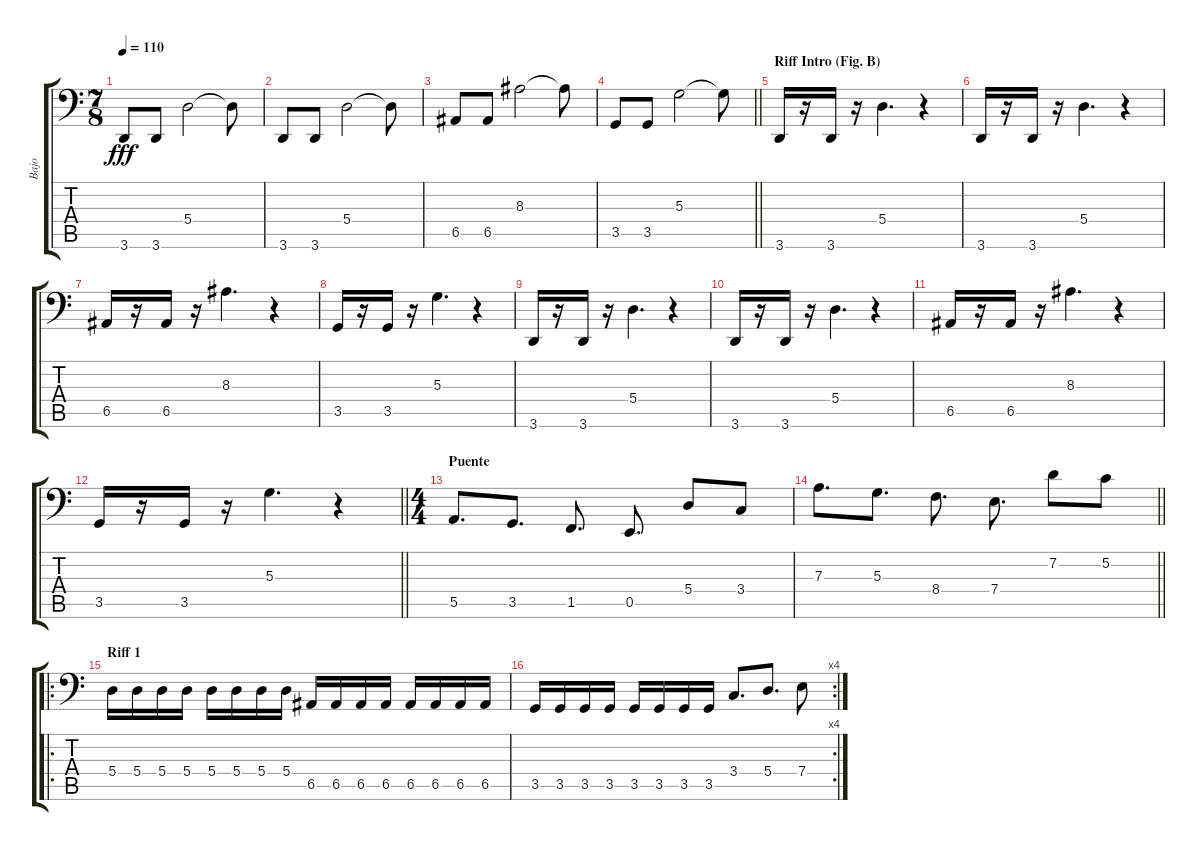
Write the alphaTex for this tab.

\track ("Bajo " "Bajo ") {instrument electricbassfinger}
\staff {score tabs}
\tuning (C3 G2 D2 A1 E1 B0) {hide}
\ts (7 8)
\tempo 110
\clef f4
\ks c
3.6.8{dy fff} 3.6.8 5.4.2 5.4{t}.8 |
3.6.8 3.6.8 5.4.2 5.4{t}.8 |
6.5.8 6.5.8 8.3.2 8.3{t}.8 |
\barLineRight lightlight
3.5.8 3.5.8 5.3.2 5.3{t}.8 |
\section ("" "Riff Intro (Fig. B)")
3.6.16 r.16 3.6.16 r.16 5.4.4{d} r.4 |
3.6.16 r.16 3.6.16 r.16 5.4.4{d} r.4 |
6.5.16 r.16 6.5.16 r.16 8.3.4{d} r.4 |
3.5.16 r.16 3.5.16 r.16 5.3.4{d} r.4 |
3.6.16 r.16 3.6.16 r.16 5.4.4{d} r.4 |
3.6.16 r.16 3.6.16 r.16 5.4.4{d} r.4 |
6.5.16 r.16 6.5.16 r.16 8.3.4{d} r.4 |
\barLineRight lightlight
3.5.16 r.16 3.5.16 r.16 5.3.4{d} r.4 |
\ts (4 4)
\section ("" "Puente")
5.5.8{d} 3.5.8{d} 1.5.8{d} 0.5.8{d} 5.4.8 3.4.8 |
\barLineRight lightlight
7.3.8{d} 5.3.8{d} 8.4.8{d} 7.4.8{d} 7.2.8 5.2.8 |
\ro
\section ("" "Riff 1")
5.4.16 5.4.16 5.4.16 5.4.16 5.4.16 5.4.16 5.4.16 5.4.16 6.5.16 6.5.16 6.5.16 6.5.16 6.5.16 6.5.16 6.5.16 6.5.16 |
\rc 4
3.5.16 3.5.16 3.5.16 3.5.16 3.5.16 3.5.16 3.5.16 3.5.16 3.4.8{d} 5.4.8{d} 7.4.8
